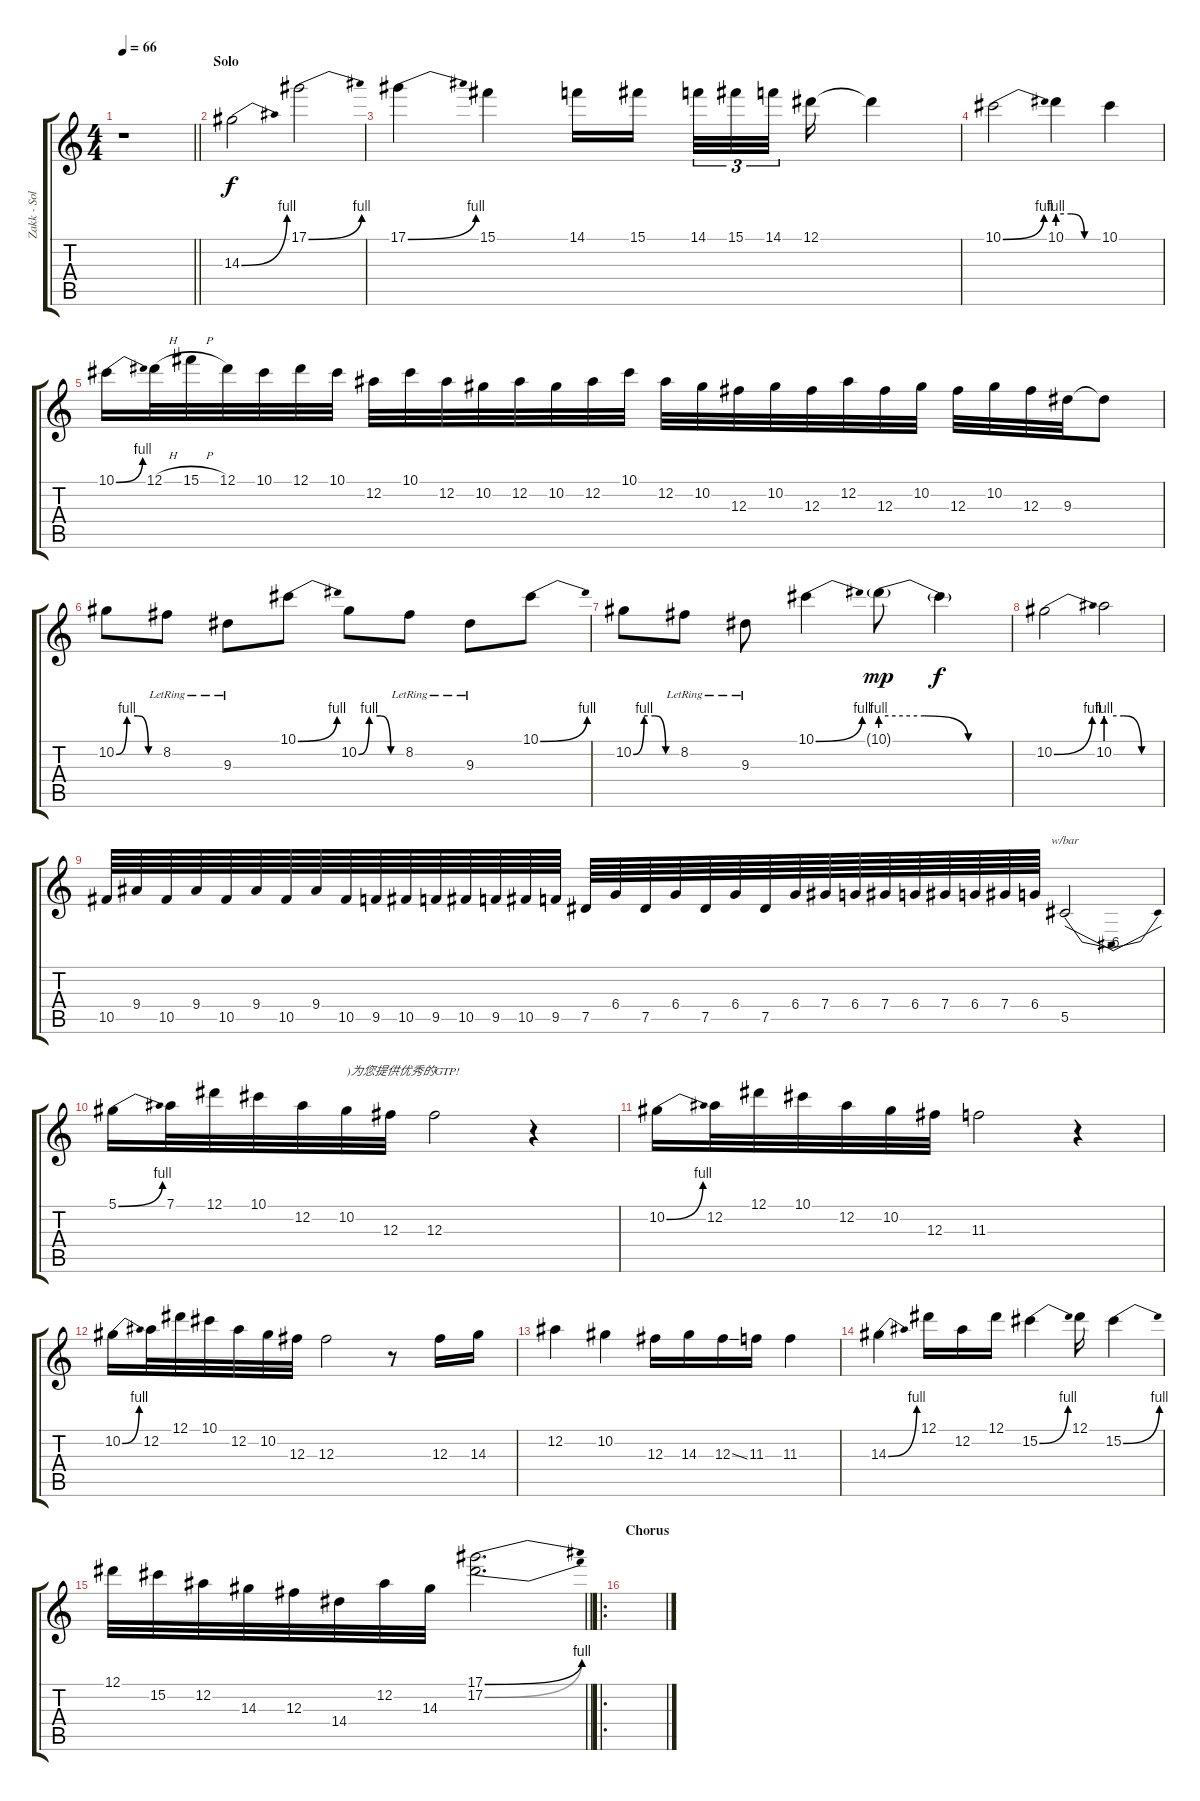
\track ("Zakk - Solo" "Zakk - Sol") {instrument distortionguitar}
\staff {score tabs}
\tuning (Eb4 Bb3 Gb3 Db3 Ab2 Eb2) {hide}
\ts (4 4)
\tempo 66
\clef g2
\barLineRight lightlight
\ks c
r.1{dy f} |
\section ("" "Solo")
14.3{be (bend 0 0 60 4)}.2 17.1{be (bend 0 0 60 4)}.2 |
17.1{be (bend 0 0 60 4)}.4 15.1.4 14.1.16 15.1.16{beam splitsecondary} 14.1.32{tu (3 2)} 15.1.32{tu (3 2)} 14.1.32{tu (3 2) beam splitsecondary} 12.1.16 12.1{t}.4 |
10.1{be (bend 0 0 60 4)}.2 10.1{be (custom 0 4 20 4 40 0 60 0)}.4 10.1.4 |
10.1{be (bend 0 0 60 4)}.16 12.1{h}.32 15.1{h}.32 12.1.32 10.1.32 12.1.32 10.1.32 12.2.32 10.1.32 12.2.32 10.2.32 12.2.32 10.2.32 12.2.32 10.1.32 12.2.32 10.2.32 12.3.32 10.2.32 12.3.32 12.2.32 12.3.32 10.2.32 12.3.32 10.2.32 12.3.32 9.3.32 9.3{t}.8 |
10.2{be (custom 0 0 15 4 30 4 45 0 60 0)}.8 8.2{lr}.8 9.3{lr}.8 10.1{be (bend 0 0 60 4)}.8 10.2{be (custom 0 0 15 4 30 4 45 0 60 0)}.8 8.2{lr}.8 9.3{lr}.8 10.1{be (bend 0 0 60 4)}.8 |
10.2{be (custom 0 0 15 4 30 4 45 0 60 0)}.8 8.2{lr}.8 9.3{lr}.8 10.1{be (bend 0 0 60 4)}.4 10.1{be (custom 0 4 20 4 40 0 60 0) g}.8{dy mp} 10.1{t}.4{dy f} |
10.2{be (bend 0 0 60 4)}.2 10.2{be (custom 0 4 20 4 40 0 60 0)}.2 |
10.5.64 9.4.64 10.5.64 9.4.64 10.5.64 9.4.64 10.5.64 9.4.64 10.5.64 9.5.64 10.5.64 9.5.64 10.5.64 9.5.64 10.5.64 9.5.64 7.5.64 6.4.64 7.5.64 6.4.64 7.5.64 6.4.64 7.5.64 6.4.64 7.4.64 6.4.64 7.4.64 6.4.64 7.4.64 6.4.64 7.4.64 6.4.64 5.5.2{tbe (dip default 0 0 30 -24 60 0)} |
5.1{be (bend 0 0 60 4)}.16 7.1.32 12.1.32 10.1.32 12.2.32 10.2.32{txt ")为您提供优秀的GTP!"} 12.3.32 12.3.2 r.4 |
10.2{be (bend 0 0 60 4)}.16 12.2.32 12.1.32 10.1.32 12.2.32 10.2.32 12.3.32 11.3.2 r.4 |
10.2{be (bend 0 0 60 4)}.16 12.2.32 12.1.32 10.1.32 12.2.32 10.2.32 12.3.32 12.3.2 r.8 12.3.16 14.3.16 |
12.2.4 10.2.4 12.3.16 14.3.16 12.3{ss}.16 11.3.16 11.3.4 |
14.3{be (bend 0 0 60 4)}.4 12.1.16 12.2.16 12.1.16 15.2{be (bend 0 0 60 4)}.4 12.1.16 15.2{be (bend 0 0 60 4)}.4 |
\barLineRight lightlight
12.1.32 15.2.32 12.2.32 14.3.32 12.3.32 14.4.32 12.2.32 14.3.32 (17.1{be (bend 0 0 60 4)} 17.2{be (bend 0 0 60 4)}).2{d} |
\ro
\section ("" "Chorus")
